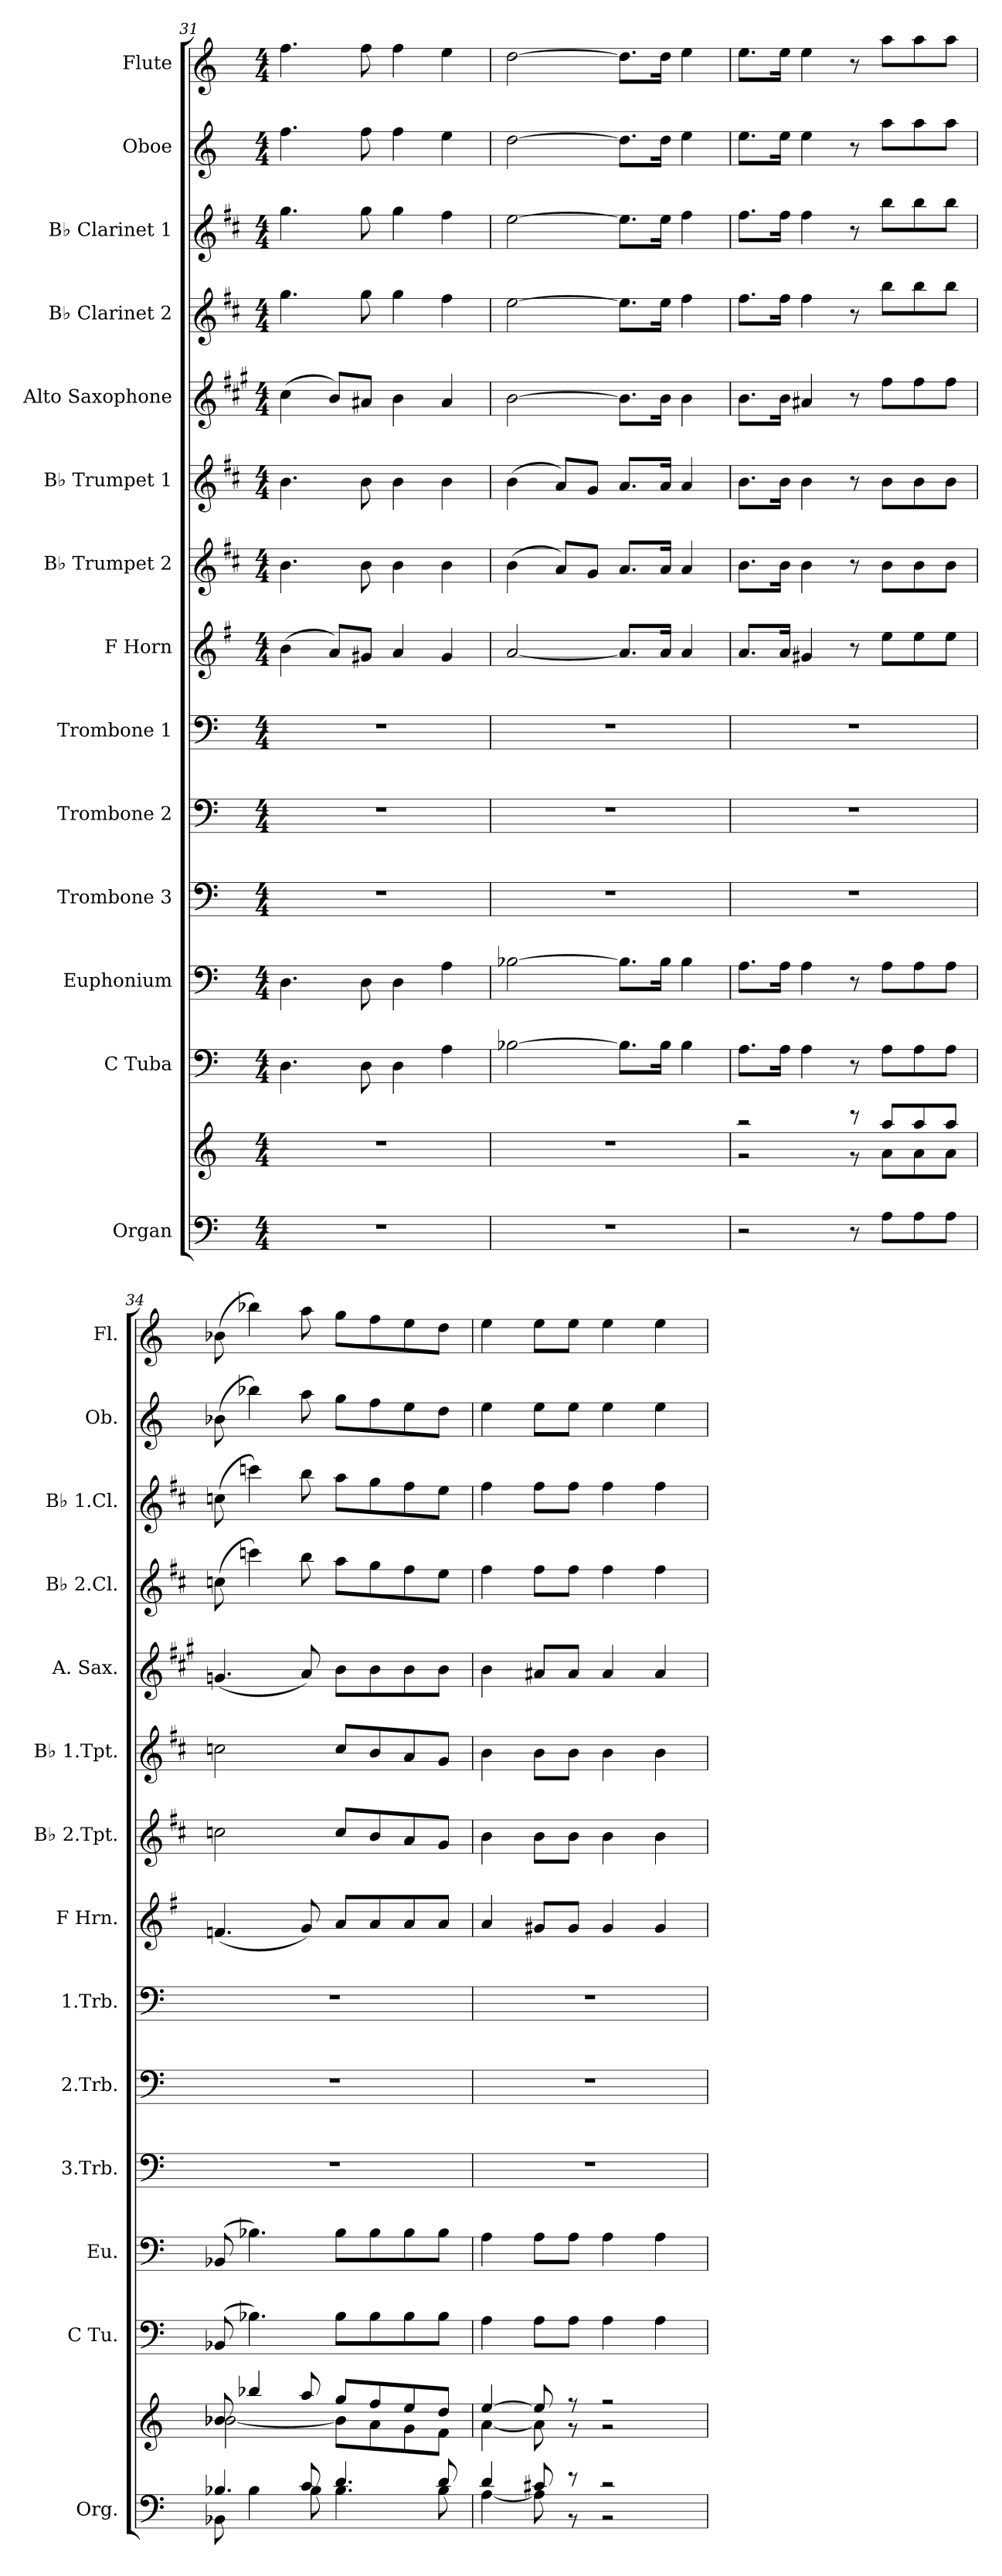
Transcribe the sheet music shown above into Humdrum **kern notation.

**kern	**kern	**kern	**kern	**kern	**kern	**kern	**kern	**kern	**kern	**kern	**kern	**kern	**kern	**kern
*part14	*part14	*part13	*part12	*part11	*part10	*part9	*part8	*part7	*part6	*part5	*part4	*part3	*part2	*part1
*staff15	*staff14	*staff13	*staff12	*staff11	*staff10	*staff9	*staff8	*staff7	*staff6	*staff5	*staff4	*staff3	*staff2	*staff1
*I"Organ	*	*I"C Tuba	*I"Euphonium	*I"Trombone 3	*I"Trombone 2	*I"Trombone 1	*I"F Horn	*I"B♭ Trumpet 2	*I"B♭ Trumpet 1	*I"Alto Saxophone	*I"B♭ Clarinet 2	*I"B♭ Clarinet 1	*I"Oboe	*I"Flute
*I'Org.	*	*I'C Tu.	*I'Eu.	*I'3.Trb.	*I'2.Trb.	*I'1.Trb.	*I'F Hrn.	*I'B♭ 2.Tpt.	*I'B♭ 1.Tpt.	*I'A. Sax.	*I'B♭ 2.Cl.	*I'B♭ 1.Cl.	*I'Ob.	*I'Fl.
*clefF4	*clefG2	*clefF4	*clefF4	*clefF4	*clefF4	*clefF4	*clefG2	*clefG2	*clefG2	*clefG2	*clefG2	*clefG2	*clefG2	*clefG2
*	*	*	*	*	*	*	*ITrd4c7	*ITrd1c2	*ITrd1c2	*ITrd5c9	*ITrd1c2	*ITrd1c2	*	*
*k[]	*k[]	*k[]	*k[]	*k[]	*k[]	*k[]	*k[]	*k[]	*k[]	*k[]	*k[]	*k[]	*k[]	*k[]
*C:	*C:	*C:	*C:	*C:	*C:	*C:	*C:	*C:	*C:	*C:	*C:	*C:	*C:	*C:
*M4/4	*M4/4	*M4/4	*M4/4	*M4/4	*M4/4	*M4/4	*M4/4	*M4/4	*M4/4	*M4/4	*M4/4	*M4/4	*M4/4	*M4/4
=31	=31	=31	=31	=31	=31	=31	=31	=31	=31	=31	=31	=31	=31	=31
1r	1r	4.D\	4.D\	1r	1r	1r	(4e\	4.a\	4.a\	(4e\	4.ff\	4.ff\	4.ff\	4.ff\
.	.	.	.	.	.	.	8d/L)	.	.	8d/L)	.	.	.	.
.	.	8D\	8D\	.	.	.	8c#X/J	8a\	8a\	8c#X/J	8ff\	8ff\	8ff\	8ff\
.	.	4D\	4D\	.	.	.	4d/	4a\	4a\	4d\	4ff\	4ff\	4ff\	4ff\
.	.	4A\	4A\	.	.	.	4c#/	4a\	4a\	4c#/	4ee\	4ee\	4ee\	4ee\
=32	=32	=32	=32	=32	=32	=32	=32	=32	=32	=32	=32	=32	=32	=32
1r	1r	[2B-X\	[2B-X\	1r	1r	1r	[2d/	(4a\	(4a\	[2d\	[2dd\	[2dd\	[2dd\	[2dd\
.	.	.	.	.	.	.	.	8g/L)	8g/L)	.	.	.	.	.
.	.	.	.	.	.	.	.	8f/J	8f/J	.	.	.	.	.
.	.	8.B-\L]	8.B-\L]	.	.	.	8.d/L]	8.g/L	8.g/L	8.d\L]	8.dd\L]	8.dd\L]	8.dd\L]	8.dd\L]
.	.	16B-\Jk	16B-\Jk	.	.	.	16d/Jk	16g/Jk	16g/Jk	16d\Jk	16dd\Jk	16dd\Jk	16dd\Jk	16dd\Jk
.	.	4B-\	4B-\	.	.	.	4d/	4g/	4g/	4d\	4ee\	4ee\	4ee\	4ee\
=33	=33	=33	=33	=33	=33	=33	=33	=33	=33	=33	=33	=33	=33	=33
*	*^	*	*	*	*	*	*	*	*	*	*	*	*	*
2r	2r	2r	8.A\L	8.A\L	1r	1r	1r	8.d/L	8.a\L	8.a\L	8.d\L	8.ee\L	8.ee\L	8.ee\L	8.ee\L
.	.	.	16A\Jk	16A\Jk	.	.	.	16d/Jk	16a\Jk	16a\Jk	16d\Jk	16ee\Jk	16ee\Jk	16ee\Jk	16ee\Jk
.	.	.	4A\	4A\	.	.	.	4c#X/	4a\	4a\	4c#X/	4ee\	4ee\	4ee\	4ee\
8r	8r	8r	8r	8r	.	.	.	8r	8r	8r	8r	8r	8r	8r	8r
8A\L	8aa/L	8a\L	8A\L	8A\L	.	.	.	8a\L	8a\L	8a\L	8a\L	8aa\L	8aa\L	8aa\L	8aa\L
8A\	8aa/	8a\	8A\	8A\	.	.	.	8a\	8a\	8a\	8a\	8aa\	8aa\	8aa\	8aa\
8A\J	8aa/J	8a\J	8A\J	8A\J	.	.	.	8a\J	8a\J	8a\J	8a\J	8aa\J	8aa\J	8aa\J	8aa\J
=34	=34	=34	=34	=34	=34	=34	=34	=34	=34	=34	=34	=34	=34	=34	=34
*^	*	*	*	*	*	*	*	*	*	*	*	*	*	*	*
4.B-X/	8BB-X\	8b-X/	[2b-\	(8BB-X/	(8BB-X/	1r	1r	1r	(4.B-X/	2b-X\	2b-X\	(4.B-X/	(8b-X\	(8b-X\	(8b-X\	(8b-X\
.	4B-\	4bb-X/	.	4.B-X\)	4.B-X\)	.	.	.	.	.	.	.	4bb-X\)	4bb-X\)	4bb-X\)	4bb-X\)
8c/	8B-\	8aa/	.	.	.	.	.	.	8c/)	.	.	8c/)	8aa\	8aa\	8aa\	8aa\
4.d/	4.B-\	8gg/L	8b-\L]	8B-\L	8B-\L	.	.	.	8d/L	8b-/L	8b-/L	8d\L	8gg\L	8gg\L	8gg\L	8gg\L
.	.	8ff/	8a\	8B-\	8B-\	.	.	.	8d/	8a/	8a/	8d\	8ff\	8ff\	8ff\	8ff\
.	.	8ee/	8g\	8B-\	8B-\	.	.	.	8d/	8g/	8g/	8d\	8ee\	8ee\	8ee\	8ee\
8d/	8B-\	8dd/J	8f\J	8B-\J	8B-\J	.	.	.	8d/J	8f/J	8f/J	8d\J	8dd\J	8dd\J	8dd\J	8dd\J
!!LO:PB:g=z
=35	=35	=35	=35	=35	=35	=35	=35	=35	=35	=35	=35	=35	=35	=35	=35	=35
4d/	[4A\	[4ee/	[4a\	4A\	4A\	1r	1r	1r	4d/	4a\	4a\	4d\	4ee\	4ee\	4ee\	4ee\
8c#X/	8A\]	8ee/]	8a\]	8A\L	8A\L	.	.	.	8c#X/L	8a\L	8a\L	8c#X/L	8ee\L	8ee\L	8ee\L	8ee\L
8r	8r	8r	8r	8A\J	8A\J	.	.	.	8c#/J	8a\J	8a\J	8c#/J	8ee\J	8ee\J	8ee\J	8ee\J
2r	2r	2r	2r	4A\	4A\	.	.	.	4c#/	4a\	4a\	4c#/	4ee\	4ee\	4ee\	4ee\
.	.	.	.	4A\	4A\	.	.	.	4c#/	4a\	4a\	4c#/	4ee\	4ee\	4ee\	4ee\
*v	*v	*	*	*	*	*	*	*	*	*	*	*	*	*	*	*
*	*v	*v	*	*	*	*	*	*	*	*	*	*	*	*	*
=	=	=	=	=	=	=	=	=	=	=	=	=	=	=
*-	*-	*-	*-	*-	*-	*-	*-	*-	*-	*-	*-	*-	*-	*-
